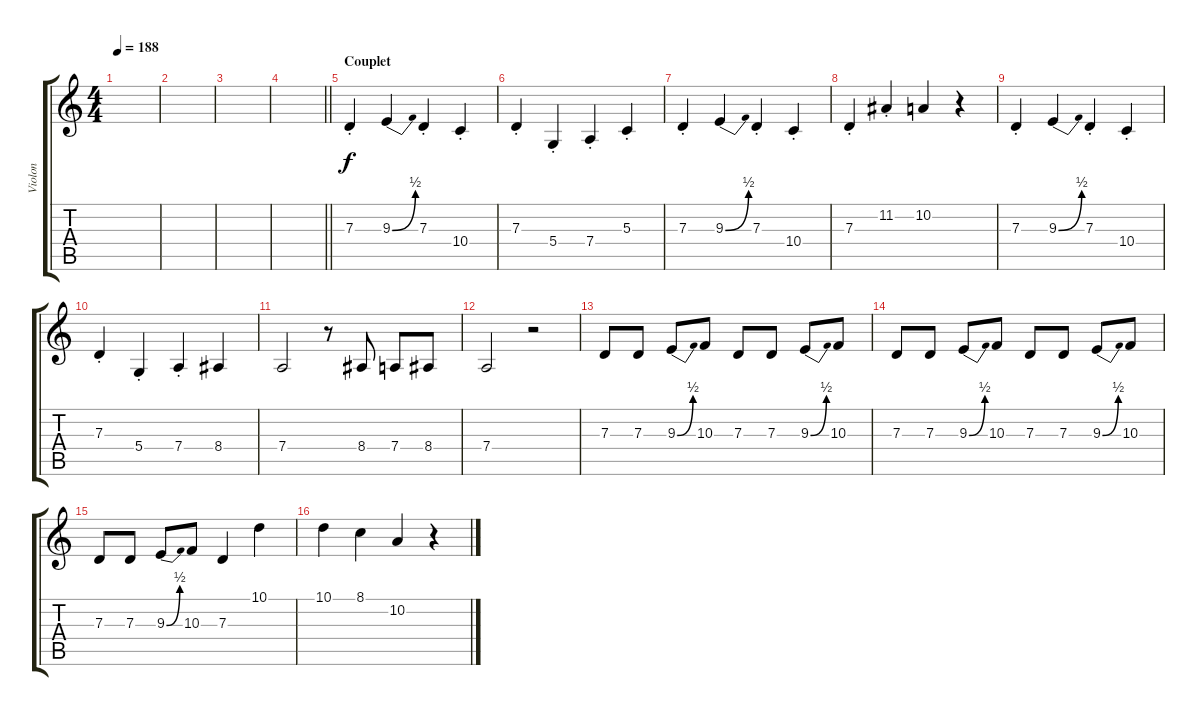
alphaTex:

\track ("Violon" "Violon") {instrument viola}
\staff {score tabs}
\tuning (E4 B3 G3 D3 A2 E2) {hide}
\ts (4 4)
\tempo 188
\clef g2
\ks c
|
|
|
\barLineRight lightlight
|
\section ("" "Couplet")
7.3{st}.4 9.3{be (bend 0 0 60 2)}.4 7.3{st}.4 10.4{st}.4 |
7.3{st}.4 5.4{st}.4 7.4{st}.4 5.3{st}.4 |
7.3{st}.4 9.3{be (bend 0 0 60 2)}.4 7.3{st}.4 10.4{st}.4 |
7.3{st}.4 11.2{st}.4 10.2.4 r.4 |
7.3{st}.4 9.3{be (bend 0 0 60 2)}.4 7.3{st}.4 10.4{st}.4 |
7.3{st}.4 5.4{st}.4 7.4{st}.4 8.4.4 |
7.4.2 r.8 8.4.8 7.4.8 8.4.8 |
7.4.2 r.2 |
7.3.8 7.3.8 9.3{be (bend 0 0 60 2)}.8 10.3.8 7.3.8 7.3.8 9.3{be (bend 0 0 60 2)}.8 10.3.8 |
7.3.8 7.3.8 9.3{be (bend 0 0 60 2)}.8 10.3.8 7.3.8 7.3.8 9.3{be (bend 0 0 60 2)}.8 10.3.8 |
7.3.8 7.3.8 9.3{be (bend 0 0 60 2)}.8 10.3.8 7.3.4 10.1.4 |
10.1.4 8.1.4 10.2.4 r.4
